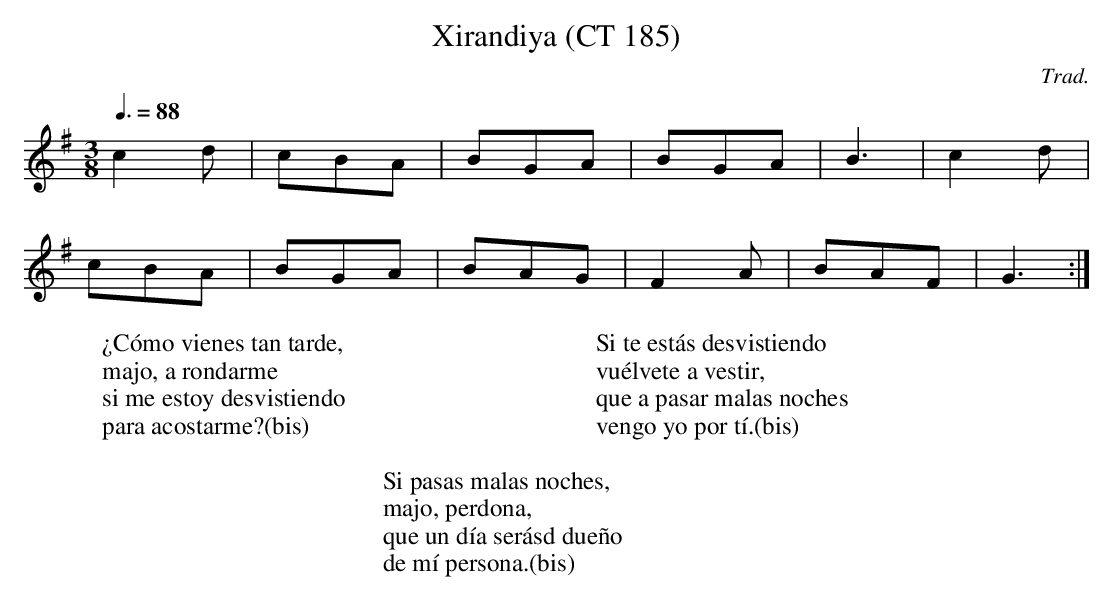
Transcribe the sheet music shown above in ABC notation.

X:1
T:Xirandiya (CT 185)
C:Trad.
M:3/8
L:1/8
Q:3/8=88
W:¿Cómo vienes tan tarde,
W:majo, a rondarme
W:si me estoy desvistiendo
W:para acostarme?(bis)
W:
W:Si te estás desvistiendo
W:vuélvete a vestir,
W:que a pasar malas noches
W:vengo yo por tí.(bis)
W:
W:Si pasas malas noches,
W:majo, perdona,
W:que un día serásd dueño
W:de mí persona.(bis)
K:G
c2d|cBA|BGA|BGA|B3|c2d|
cBA|BGA|BAG|F2A|BAF|G3:|
